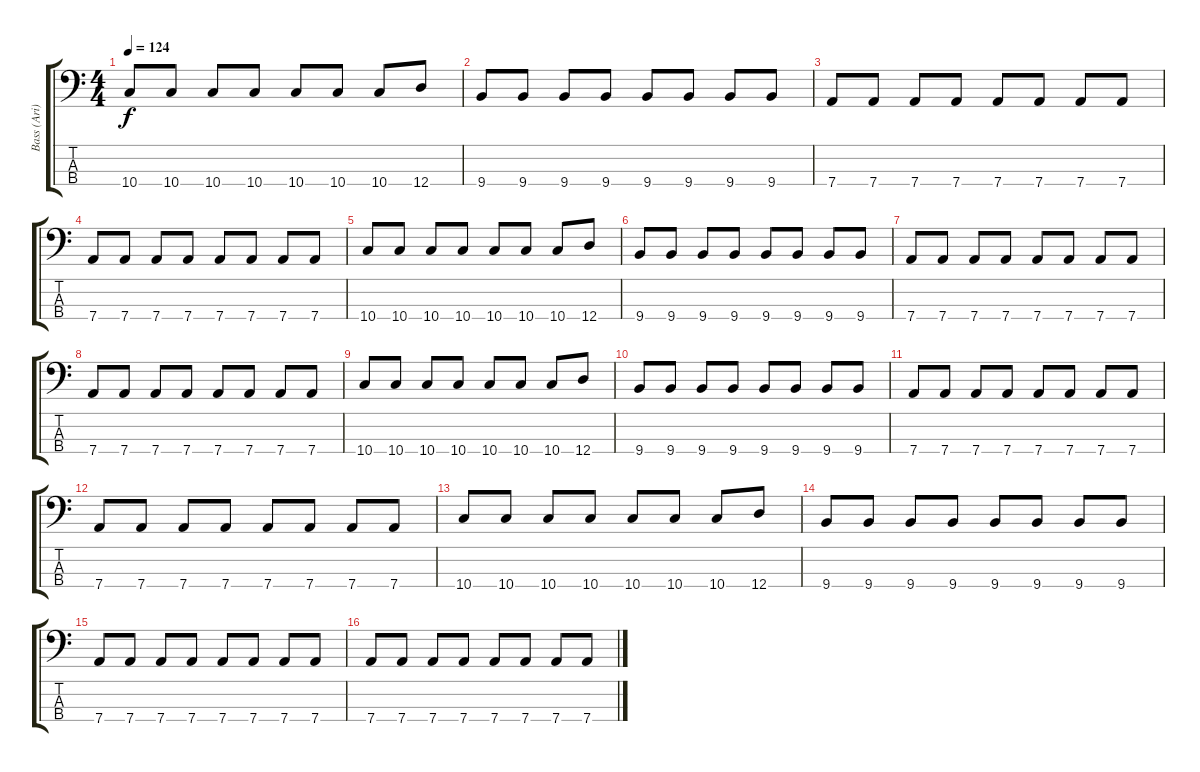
\track ("Bass (Ari)" "Bass (Ari)") {instrument electricbassfinger}
\staff {score tabs}
\tuning (G2 D2 A1 D1) {hide}
\ts (4 4)
\tempo 124
\clef f4
\ks c
10.4.8{dy f} 10.4.8 10.4.8 10.4.8 10.4.8 10.4.8 10.4.8 12.4.8 |
9.4.8 9.4.8 9.4.8 9.4.8 9.4.8 9.4.8 9.4.8 9.4.8 |
7.4.8 7.4.8 7.4.8 7.4.8 7.4.8 7.4.8 7.4.8 7.4.8 |
7.4.8 7.4.8 7.4.8 7.4.8 7.4.8 7.4.8 7.4.8 7.4.8 |
10.4.8 10.4.8 10.4.8 10.4.8 10.4.8 10.4.8 10.4.8 12.4.8 |
9.4.8 9.4.8 9.4.8 9.4.8 9.4.8 9.4.8 9.4.8 9.4.8 |
7.4.8 7.4.8 7.4.8 7.4.8 7.4.8 7.4.8 7.4.8 7.4.8 |
7.4.8 7.4.8 7.4.8 7.4.8 7.4.8 7.4.8 7.4.8 7.4.8 |
10.4.8 10.4.8 10.4.8 10.4.8 10.4.8 10.4.8 10.4.8 12.4.8 |
9.4.8 9.4.8 9.4.8 9.4.8 9.4.8 9.4.8 9.4.8 9.4.8 |
7.4.8 7.4.8 7.4.8 7.4.8 7.4.8 7.4.8 7.4.8 7.4.8 |
7.4.8 7.4.8 7.4.8 7.4.8 7.4.8 7.4.8 7.4.8 7.4.8 |
10.4.8{volume 7} 10.4.8 10.4.8 10.4.8 10.4.8 10.4.8 10.4.8 12.4.8 |
9.4.8 9.4.8 9.4.8 9.4.8 9.4.8 9.4.8 9.4.8 9.4.8 |
7.4.8 7.4.8 7.4.8 7.4.8 7.4.8 7.4.8 7.4.8 7.4.8 |
7.4.8 7.4.8 7.4.8 7.4.8 7.4.8 7.4.8 7.4.8 7.4.8
